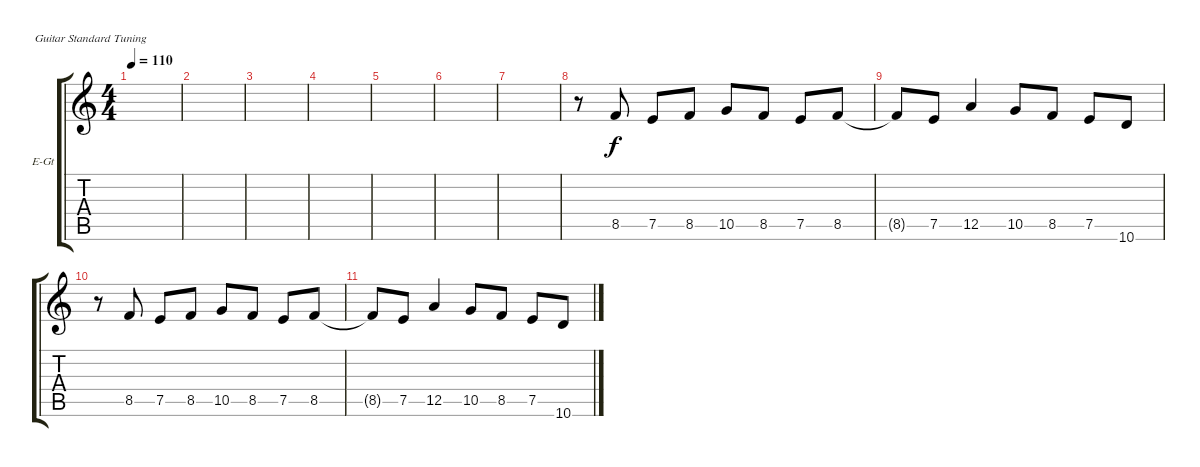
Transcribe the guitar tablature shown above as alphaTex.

\defaultSystemsLayout 4
\bracketExtendMode groupsimilarinstruments
\firstSystemTrackNameOrientation horizontal
\otherSystemsTrackNameOrientation horizontal
\track ("Electric Guitar" "E-Gt") {instrument distortionguitar}
\staff {score tabs}
\tuning (E4 B3 G3 D3 A2 E2)
\ts (4 4)
\tempo 110
\clef g2
\scale
0.333333
\ks c
|
\scale
0.333333 |
\scale
0.333333 |
\scale
0.333333 |
\scale
0.333333 |
\scale
0.333333 |
\scale
0.333333 |
\scale
0.333333 r.8 8.5.8 7.5.8 8.5.8 10.5.8 8.5.8 7.5.8 8.5.8 |
\scale
0.333333 8.5{t}.8 7.5.8 12.5.4 10.5.8 8.5.8 7.5.8 10.6.8 |
\scale
0.333333 r.8 8.5.8 7.5.8 8.5.8 10.5.8 8.5.8 7.5.8 8.5.8 |
\scale
0.333333 8.5{t}.8 7.5.8 12.5.4 10.5.8 8.5.8 7.5.8 10.6.8
